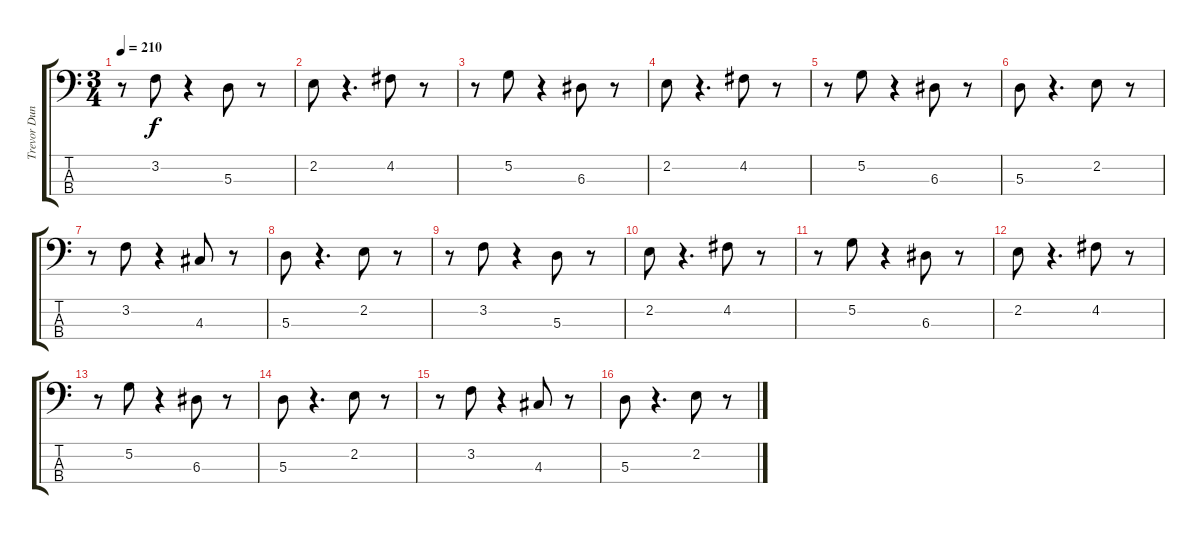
\track ("Trevor Dunn - Bass" "Trevor Dun") {instrument electricbassfinger}
\staff {score tabs}
\tuning (G2 D2 A1 E1) {hide}
\ts (3 4)
\tempo 210
\clef f4
\ks c
r.8{dy f} 3.2.8 r.4 5.3.8 r.8 |
2.2.8 r.4{d} 4.2.8 r.8 |
r.8 5.2.8 r.4 6.3.8 r.8 |
2.2.8 r.4{d} 4.2.8 r.8 |
r.8 5.2.8 r.4 6.3.8 r.8 |
5.3.8 r.4{d} 2.2.8 r.8 |
r.8 3.2.8 r.4 4.3.8 r.8 |
5.3.8 r.4{d} 2.2.8 r.8 |
r.8 3.2.8 r.4 5.3.8 r.8 |
2.2.8 r.4{d} 4.2.8 r.8 |
r.8 5.2.8 r.4 6.3.8 r.8 |
2.2.8 r.4{d} 4.2.8 r.8 |
r.8 5.2.8 r.4 6.3.8 r.8 |
5.3.8 r.4{d} 2.2.8 r.8 |
r.8 3.2.8 r.4 4.3.8 r.8 |
5.3.8 r.4{d} 2.2.8 r.8
